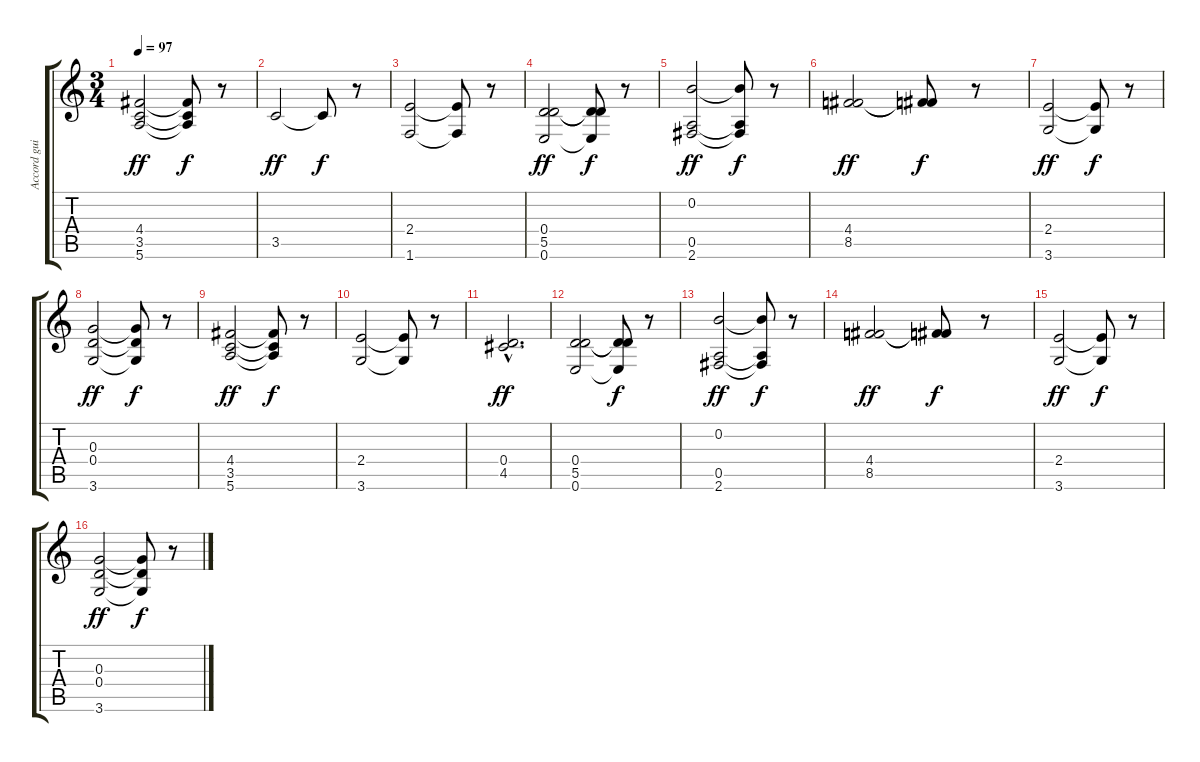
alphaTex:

\track ("Accord guitare" "Accord gui") {instrument acousticguitarsteel}
\staff {score tabs}
\tuning (E4 B3 G3 D3 A2 E2) {hide}
\ts (3 4)
\tempo 97
\clef g2
\ks c
(4.4 3.5 5.6).2{dy ff} (4.4{t} 3.5{t} 5.6{t}).8{dy f} r.8 |
3.5.2{dy ff} 3.5{t}.8{dy f} r.8 |
(2.4 1.6).2 (2.4{t} 1.6{t}).8 r.8 |
(0.4 5.5 0.6).2{dy ff} (0.4{t} 5.5{t} 0.6{t}).8{dy f} r.8 |
(0.2 0.5 2.6).2{dy ff} (0.2{t} 0.5{t} 2.6{t}).8{dy f} r.8 |
(4.4 8.5).2{dy ff} (4.4{t} 8.5{t}).8{dy f} r.8 |
(2.4 3.6).2{dy ff} (2.4{t} 3.6{t}).8{dy f} r.8 |
(0.3 0.4 3.6).2{dy ff} (0.3{t} 0.4{t} 3.6{t}).8{dy f} r.8 |
(4.4 3.5 5.6).2{dy ff} (4.4{t} 3.5{t} 5.6{t}).8{dy f} r.8 |
(2.4 3.6).2 (2.4{t} 3.6{t}).8 r.8 |
(0.4{hac} 4.5).2{d dy ff} |
(0.4 5.5 0.6).2 (0.4{t} 5.5{t} 0.6{t}).8{dy f} r.8 |
(0.2 0.5 2.6).2{dy ff} (0.2{t} 0.5{t} 2.6{t}).8{dy f} r.8 |
(4.4 8.5).2{dy ff} (4.4{t} 8.5{t}).8{dy f} r.8 |
(2.4 3.6).2{dy ff} (2.4{t} 3.6{t}).8{dy f} r.8 |
(0.3 0.4 3.6).2{dy ff} (0.3{t} 0.4{t} 3.6{t}).8{dy f} r.8
